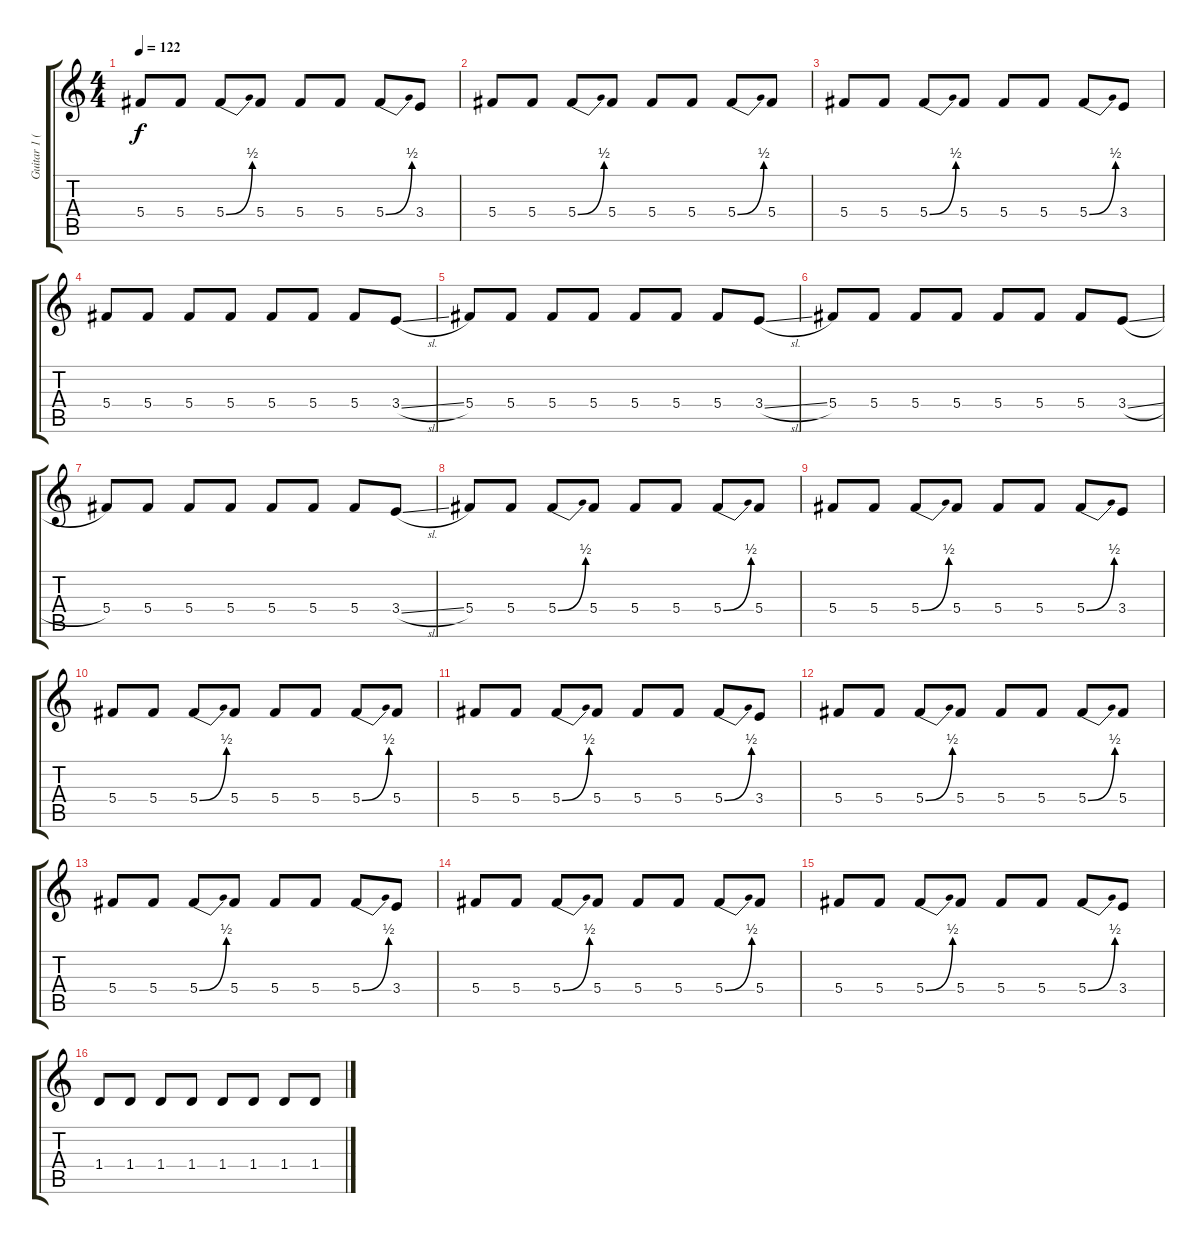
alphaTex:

\track ("Guitar 1 (with tremolo)" "Guitar 1 (") {instrument overdrivenguitar}
\staff {score tabs}
\tuning (Eb4 Bb3 Gb3 Db3 Ab2 Db2) {hide}
\ts (4 4)
\tempo 122
\clef g2
\ks c
5.4.8{dy f} 5.4.8 5.4{be (bend 0 0 60 2)}.8 5.4.8 5.4.8 5.4.8 5.4{be (bend 0 0 60 2)}.8 3.4.8 |
5.4.8 5.4.8 5.4{be (bend 0 0 60 2)}.8 5.4.8 5.4.8 5.4.8 5.4{be (bend 0 0 60 2)}.8 5.4.8 |
5.4.8 5.4.8 5.4{be (bend 0 0 60 2)}.8 5.4.8 5.4.8 5.4.8 5.4{be (bend 0 0 60 2)}.8 3.4.8 |
5.4.8 5.4.8 5.4.8 5.4.8 5.4.8 5.4.8 5.4.8 3.4{sl}.8 |
5.4.8 5.4.8 5.4.8 5.4.8 5.4.8 5.4.8 5.4.8 3.4{sl}.8 |
5.4.8 5.4.8 5.4.8 5.4.8 5.4.8 5.4.8 5.4.8 3.4{sl}.8 |
5.4.8 5.4.8 5.4.8 5.4.8 5.4.8 5.4.8 5.4.8 3.4{sl}.8 |
5.4.8 5.4.8 5.4{be (bend 0 0 60 2)}.8 5.4.8 5.4.8 5.4.8 5.4{be (bend 0 0 60 2)}.8 5.4.8 |
5.4.8 5.4.8 5.4{be (bend 0 0 60 2)}.8 5.4.8 5.4.8 5.4.8 5.4{be (bend 0 0 60 2)}.8 3.4.8 |
5.4.8 5.4.8 5.4{be (bend 0 0 60 2)}.8 5.4.8 5.4.8 5.4.8 5.4{be (bend 0 0 60 2)}.8 5.4.8 |
5.4.8 5.4.8 5.4{be (bend 0 0 60 2)}.8 5.4.8 5.4.8 5.4.8 5.4{be (bend 0 0 60 2)}.8 3.4.8 |
5.4.8 5.4.8 5.4{be (bend 0 0 60 2)}.8 5.4.8 5.4.8 5.4.8 5.4{be (bend 0 0 60 2)}.8 5.4.8 |
5.4.8 5.4.8 5.4{be (bend 0 0 60 2)}.8 5.4.8 5.4.8 5.4.8 5.4{be (bend 0 0 60 2)}.8 3.4.8 |
5.4.8 5.4.8 5.4{be (bend 0 0 60 2)}.8 5.4.8 5.4.8 5.4.8 5.4{be (bend 0 0 60 2)}.8 5.4.8 |
5.4.8 5.4.8 5.4{be (bend 0 0 60 2)}.8 5.4.8 5.4.8 5.4.8 5.4{be (bend 0 0 60 2)}.8 3.4.8 |
1.4.8 1.4.8 1.4.8 1.4.8 1.4.8 1.4.8 1.4.8 1.4.8
